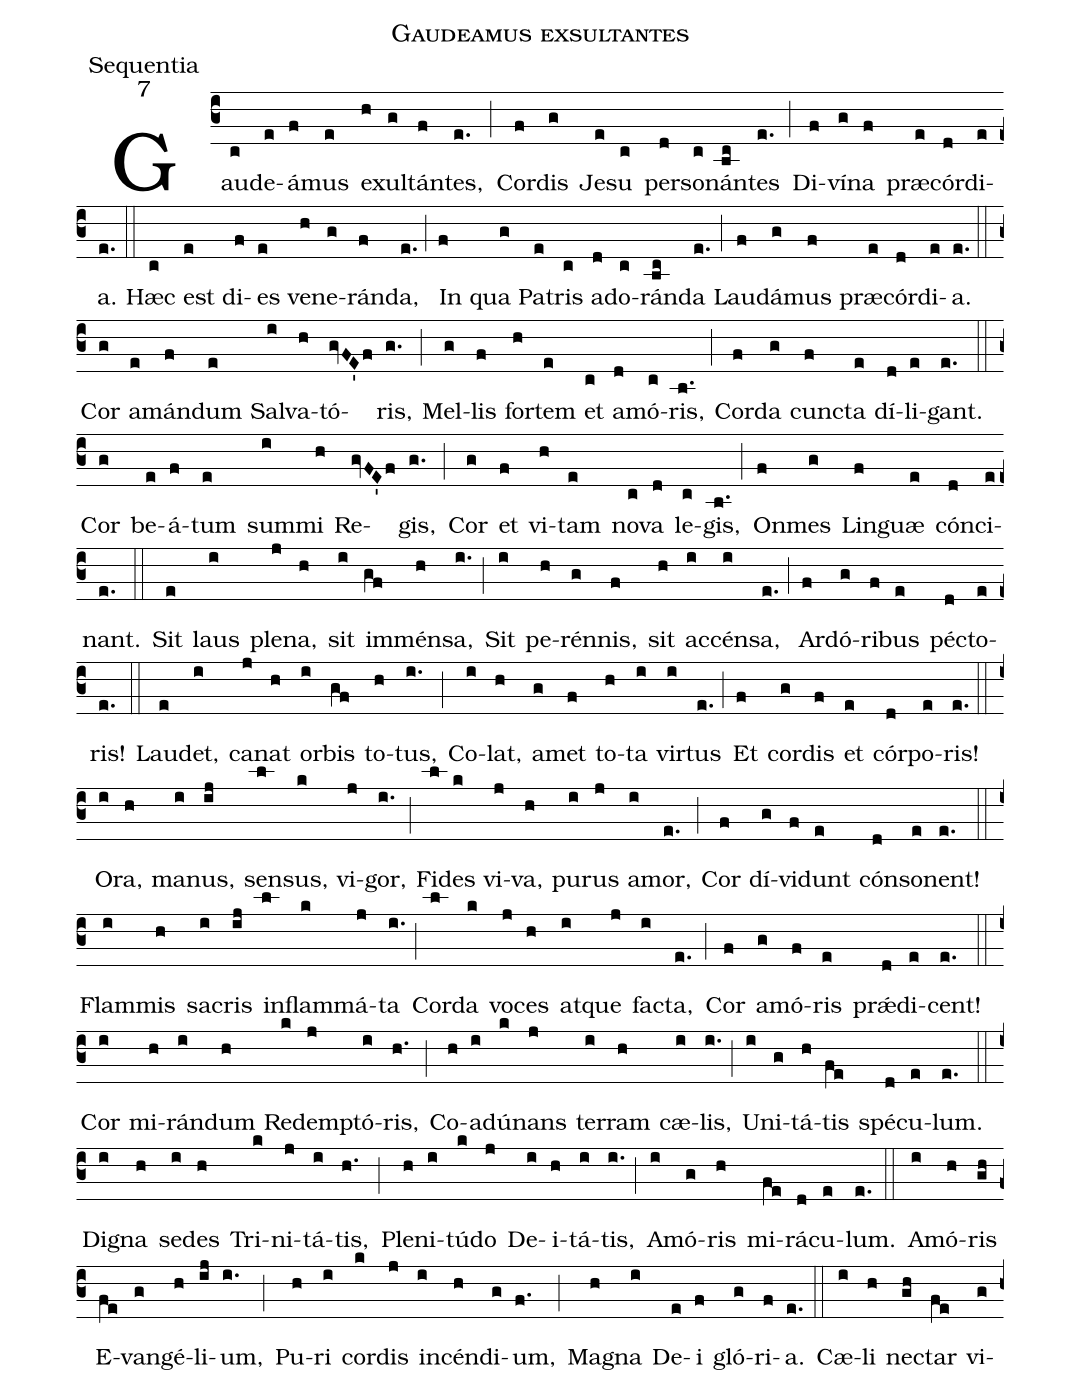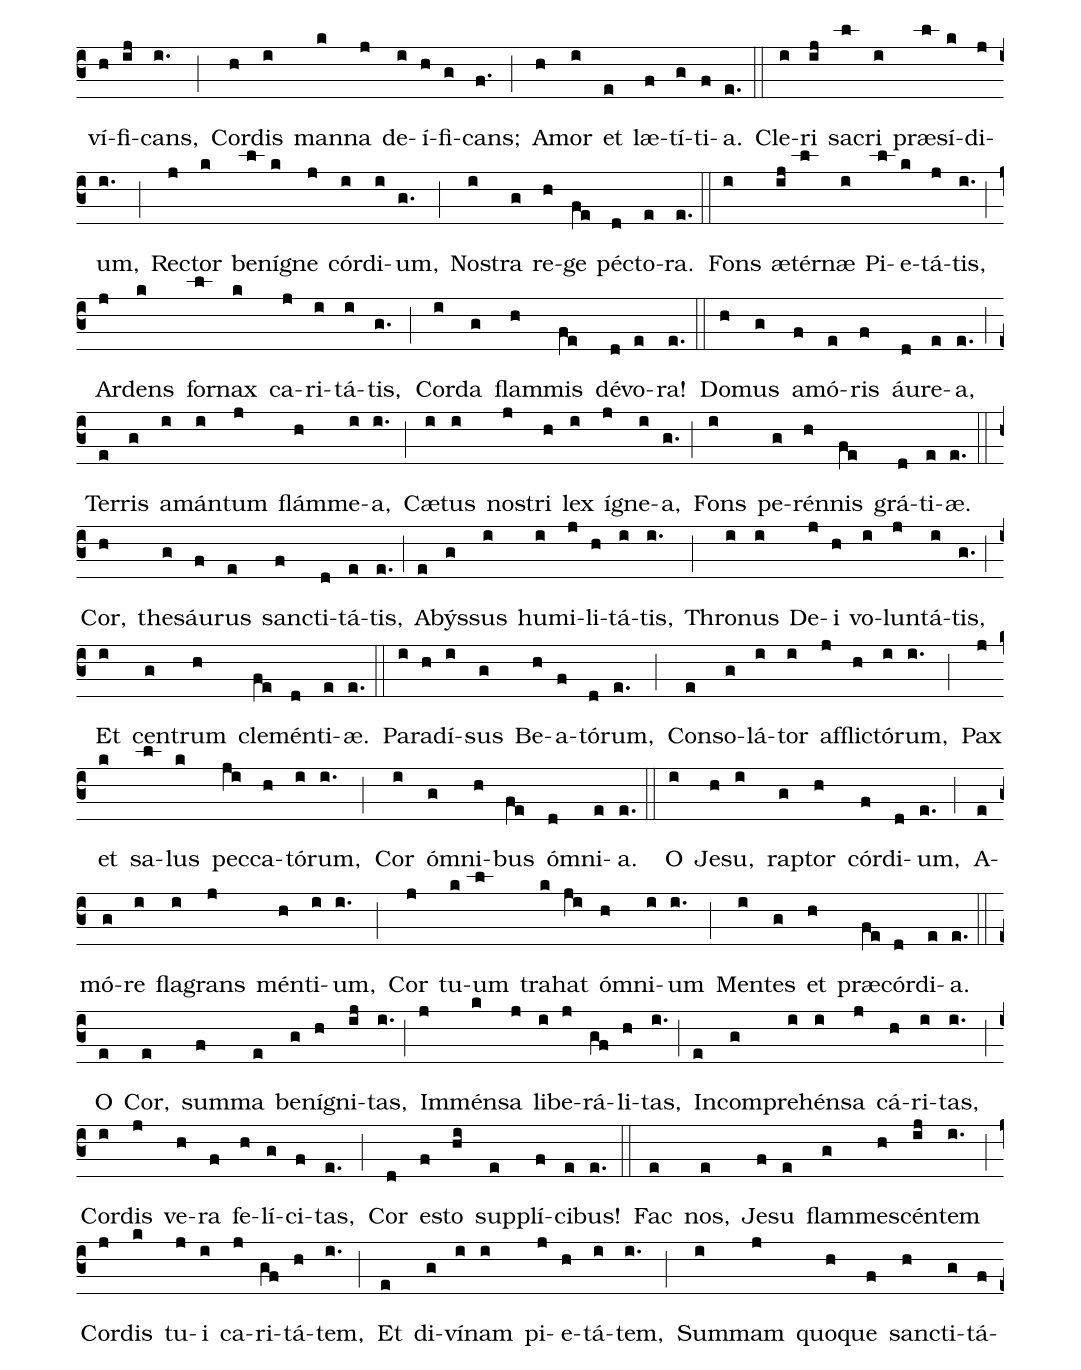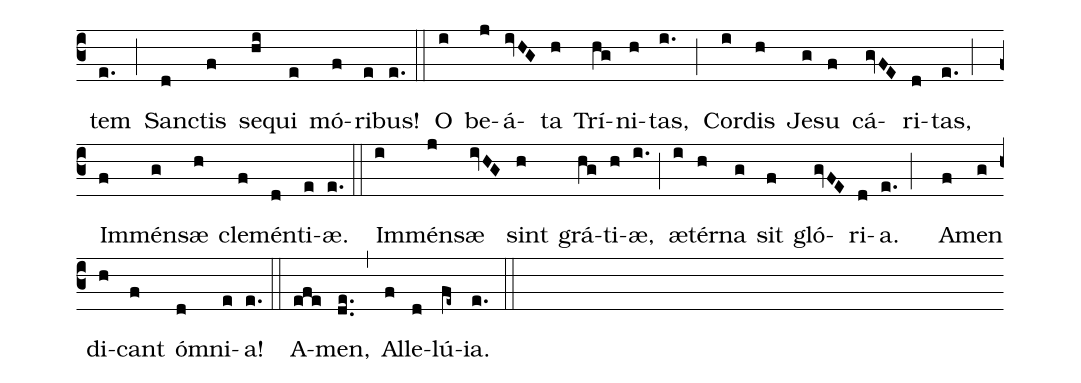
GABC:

name:Gaudeamus exsultantes;
office-part:Sequentia;
mode:7;
%%
initial-style: 1;
%%
(c3)Gau(c)de(e)á(f)mus(e) e(h)xul(g)tán(f)tes,(e.) (;)
Cor(f)dis(g) Je(e)su(c) per(d)so(c)nán(bc)tes(e.) (;)
Di(f)ví(g)na(f) præ(e)cór(d)di(e)a.(e.) (::)

Hæc(c) est(e) di(f)es(e) ve(h)ne(g)rán(f)da,(e.) (;)
In(f) qua(g) Pa(e)tris(c) a(d)do(c)rán(bc)da(e.) (;)
Lau(f)dá(g)mus(f) præ(e)cór(d)di(e)a.(e.) (::)

Cor(g) a(e)mán(f)dum(e) Sal(i)va(h)tó(gvFE'f)ris,(g.) (;)
Mel(g)lis(f) for(h)tem(e) et(c) a(d)mó(c)ris,(b.) (;)
Cor(f)da(g) cun(f)cta(e) dí(d)li(e)gant.(e.) (::)

Cor(g) be(e)á(f)tum(e) sum(i)mi(h) Re(gvFE'f)gis,(g.) (;)
Cor(g) et(f) vi(h)tam(e) no(c)va(d) le(c)gis,(b.) (;)
On(f)mes(g) Lin(f)guæ(e) cón(d)ci(e)nant.(e.) (::)

Sit(e) laus(i) ple(j)na,(h) sit(i) im(gf)mén(h)sa,(i.) (;)
Sit(i) pe(h)rén(g)nis,(f) sit(h) ac(i)cén(i)sa,(e.) (;)
Ar(f)dó(g)ri(f)bus(e) pé(d)cto(e)ris!(e.) (::)

Lau(e)det,(i) ca(j)nat(h) or(i)bis(gf) to(h)tus,(i.) (;)
Co(i)lat,(h) a(g)met(f) to(h)ta(i) vir(i)tus(e.) (;)
Et(f) cor(g)dis(f) et(e) cór(d)po(e)ris!(e.) (::)

O(i)ra,(h) ma(i)nus,(ij) sen(l)sus,(k) vi(j)gor,(i.) (;)
Fi(l)des(k) vi(j)va,(h) pu(i)rus(j) a(i)mor,(e.) (;)
Cor(f) dí(g)vi(f)dunt(e) cón(d)so(e)nent!(e.) (::)

Flam(i)mis(h) sa(i)cris(ij) in(l)flam(k)má(j)ta(i.) (;)
Cor(l)da(k) vo(j)ces(h) at(i)que(j) fa(i)cta,(e.) (;)
Cor(f) a(g)mó(f)ris(e) prǽ(d)di(e)cent!(e.) (::)

Cor(i) mi(h)rán(i)dum(h) Re(k)dem(j)ptó(i)ris,(h.) (;)
Co(h)a(i)dú(k)nans(j) ter(i)ram(h) cæ(i)lis,(i.) (;)
U(i)ni(g)tá(h)tis(fe) spé(d)cu(e)lum.(e.) (::)

Di(i)gna(h) se(i)des(h) Tri(k)ni(j)tá(i)tis,(h.) (;)
Ple(h)ni(i)tú(k)do(j) De(i)i(h)tá(i)tis,(i.) (;)
A(i)mó(g)ris(h) mi(fe)rá(d)cu(e)lum.(e.) (::)

A(i)mó(h)ris(gh) E(fe)van(g)gé(h)li(ij)um,(i.) (;)
Pu(h)ri(i) cor(k)dis(j) in(i)cén(h)di(g)um,(f.) (;)
Ma(h)gna(i) De(e)i(f) gló(g)ri(f)a.(e.) (::)

Cæ(i)li(h) ne(gh)ctar(fe) vi(g)ví(h)fi(ij)cans,(i.) (;)
Cor(h)dis(i) man(k)na(j) de(i)í(h)fi(g)cans;(f.) (;)
A(h)mor(i) et(e) læ(f)tí(g)ti(f)a.(e.) (::)

Cle(i)ri(ij) sa(l)cri(i) præ(l)sí(k)di(j)um,(i.) (;)
Re(j)ctor(k) be(l)ní(k)gne(j) cór(i)di(i)um,(g.) (;)
No(i)stra(g) re(h)ge(fe) pé(d)cto(e)ra.(e.) (::)

Fons(i) æ(ij)tér(l)næ(i) Pi(l)e(k)tá(j)tis,(i.) (;)
Ar(j)dens(k) for(l)nax(k) ca(j)ri(i)tá(i)tis,(g.) (;)
Cor(i)da(g) flam(h)mis(fe) dé(d)vo(e)ra!(e.) (::)

Do(h)mus(g) a(f)mó(e)ris(f) áu(d)re(e)a,(e.) (;)
Ter(e)ris(g) a(i)mán(i)tum(j) flám(h)me(i)a,(i.) (;)
Cæ(i)tus(i) no(j)stri(h) lex(i) í(j)gne(i)a,(g.) (;)
Fons(i) pe(g)rén(h)nis(fe) grá(d)ti(e)æ.(e.) (::)

Cor,(h) the(g)sáu(f)rus(e) san(f)cti(d)tá(e)tis,(e.) (;)
A(e)býs(g)sus(i) hu(i)mi(j)li(h)tá(i)tis,(i.) (;)
Thro(i)nus(i) De(j)i(h) vo(i)lun(j)tá(i)tis,(g.) (;)
Et(i) cen(g)trum(h) cle(fe)mén(d)ti(e)æ.(e.) (::)

Pa(i)ra(h)dí(i)sus(g) Be(h)a(f)tó(d)rum,(e.) (;)
Con(e)so(g)lá(i)tor(i) af(j)fli(h)ctó(i)rum,(i.) (;)
Pax(j) et(k) sa(l)lus(k) pec(ji)ca(h)tó(i)rum,(i.) (;)
Cor(i) óm(g)ni(h)bus(fe) óm(d)ni(e)a.(e.) (::)

O(i) Je(h)su,(i) rap(g)tor(h) cór(f)di(d)um,(e.) (;)
A(e)mó(g)re(i) fla(i)grans(j) mén(h)ti(i)um,(i.) (;)
Cor(j) tu(k)um(l) tra(k)hat(ji) óm(h)ni(i)um(i.) (;)
Men(i)tes(g) et(h) præ(fe)cór(d)di(e)a.(e.) (::)

O(e) Cor,(e) sum(f)ma(e) be(g)ní(h)gni(ij)tas,(i.) (;)
Im(j)mén(k)sa(j) li(i)be(j)rá(gf)li(h)tas,(i.) (;)
In(e)com(g)pre(i)hén(i)sa(j) cá(h)ri(i)tas,(i.) (;)
Cor(i)dis(j) ve(h)ra(f) fe(h)lí(g)ci(f)tas,(e.) (;)
Cor(d) e(f)sto(hi) sup(e)plí(f)ci(e)bus!(e.) (::)

Fac(e) nos,(e) Je(f)su(e) flam(g)me(h)scén(ij)tem(i.) (;)
Cor(j)dis(k) tu(j)i(i) ca(j)ri(gf)tá(h)tem,(i.) (;)
Et(e) di(g)ví(i)nam(i) pi(j)e(h)tá(i)tem,(i.) (;)
Sum(i)mam(j) quo(h)que(f) san(h)cti(g)tá(f)tem(e.) (;)
San(d)ctis(f) se(hi)qui(e) mó(f)ri(e)bus!(e.) (::)

O(i) be(j)á(ivHG)ta(h) Trí(hg)ni(h)tas,(i.) (;)
Cor(i)dis(h) Je(g)su(f) cá(gvFE)ri(d)tas,(e.;)
Im(f)mén(g)sæ(h) cle(f)mén(d)ti(e)æ.(e.) (::)

Im(i)mén(j)sæ(ivHG) sint(h) grá(hg)ti(h)æ,(i.) (;)
æ(i)tér(h)na(g) sit(f) gló(gvFE)ri(d)a.(e.;)
A(f)men(g) di(h)cant(f) óm(d)ni(e)a!(e.) (::)

A(efe)men,(de..) (,) Al(f)le(d)lú(fe~)ia.(e.::)
